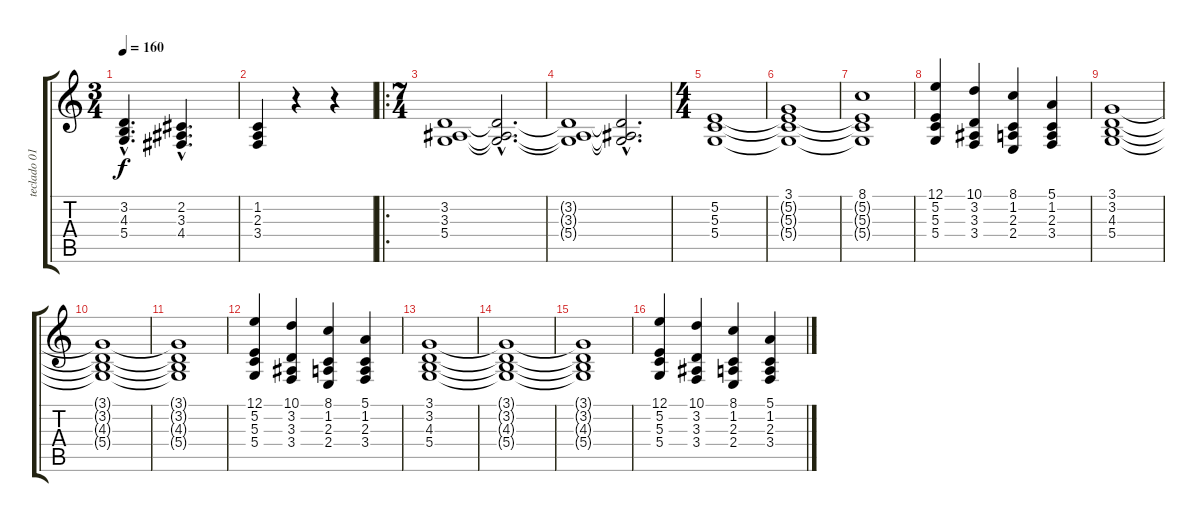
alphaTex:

\track ("teclado 01" "teclado 01") {instrument stringensemble1}
\staff {score tabs}
\tuning (E4 B3 G3 D3 A2 E2) {hide}
\ts (3 4)
\tempo 160
\clef g2
\ks c
(3.2{hac} 4.3{hac} 5.4{hac}).4{d dy f volume 12 instrument churchorgan} (2.2{hac} 3.3{hac} 4.4{hac}).4{d} |
(1.2 2.3 3.4).4 r.4 r.4 |
\ro
\ts (7 4)
(3.2 3.3 5.4).1{volume 10 instrument stringensemble1} (3.2{hac t} 3.3{hac t} 5.4{hac t}).2{d} |
(3.2{t} 3.3{t} 5.4{t}).1 (3.2{hac t} 3.3{hac t} 5.4{hac t}).2{d} |
\ts (4 4)
(5.2 5.3 5.4).1 |
(3.1 5.2{t} 5.3{t} 5.4{t}).1 |
(8.1 5.2{t} 5.3{t} 5.4{t}).1 |
(12.1 5.2 5.3 5.4).4 (10.1 3.2 3.3 3.4).4 (8.1 1.2 2.3 2.4).4 (5.1 1.2 2.3 3.4).4 |
(3.1 3.2 4.3 5.4).1{volume 8 instrument stringensemble1} |
(3.1{t} 3.2{t} 4.3{t} 5.4{t}).1 |
(3.1{t} 3.2{t} 4.3{t} 5.4{t}).1 |
(12.1 5.2 5.3 5.4).4 (10.1 3.2 3.3 3.4).4 (8.1 1.2 2.3 2.4).4 (5.1 1.2 2.3 3.4).4 |
(3.1 3.2 4.3 5.4).1{volume 8 instrument stringensemble1} |
(3.1{t} 3.2{t} 4.3{t} 5.4{t}).1 |
(3.1{t} 3.2{t} 4.3{t} 5.4{t}).1 |
(12.1 5.2 5.3 5.4).4 (10.1 3.2 3.3 3.4).4 (8.1 1.2 2.3 2.4).4 (5.1 1.2 2.3 3.4).4
